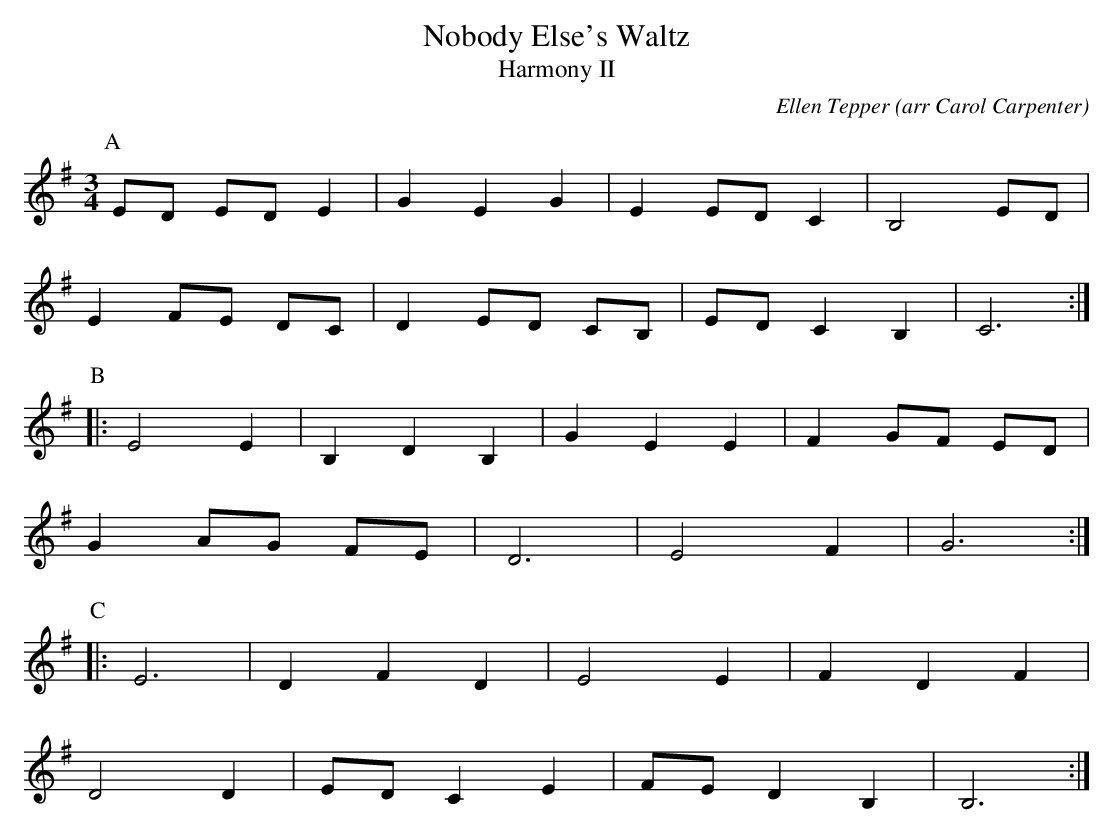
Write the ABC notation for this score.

X:1
T:Nobody Else's Waltz
T:Harmony II
C: Ellen Tepper (arr Carol Carpenter)
M:3/4
L:1/8
K:Em
P:A
ED ED E2| G2E2G2| E2 ED C2| B,4ED|
E2 FE DC| D2 ED CB,| ED C2 B,2| C6:|
P:B
|:E4 E2| B,2 D2 B,2| G2E2E2|F2GF ED|
G2 AG FE| D6| E4F2| G6:|
P:C
|:E6|D2F2D2| E4E2|F2D2F2|
D4 D2|ED C2 E2| FE D2B,2| B,6:|
